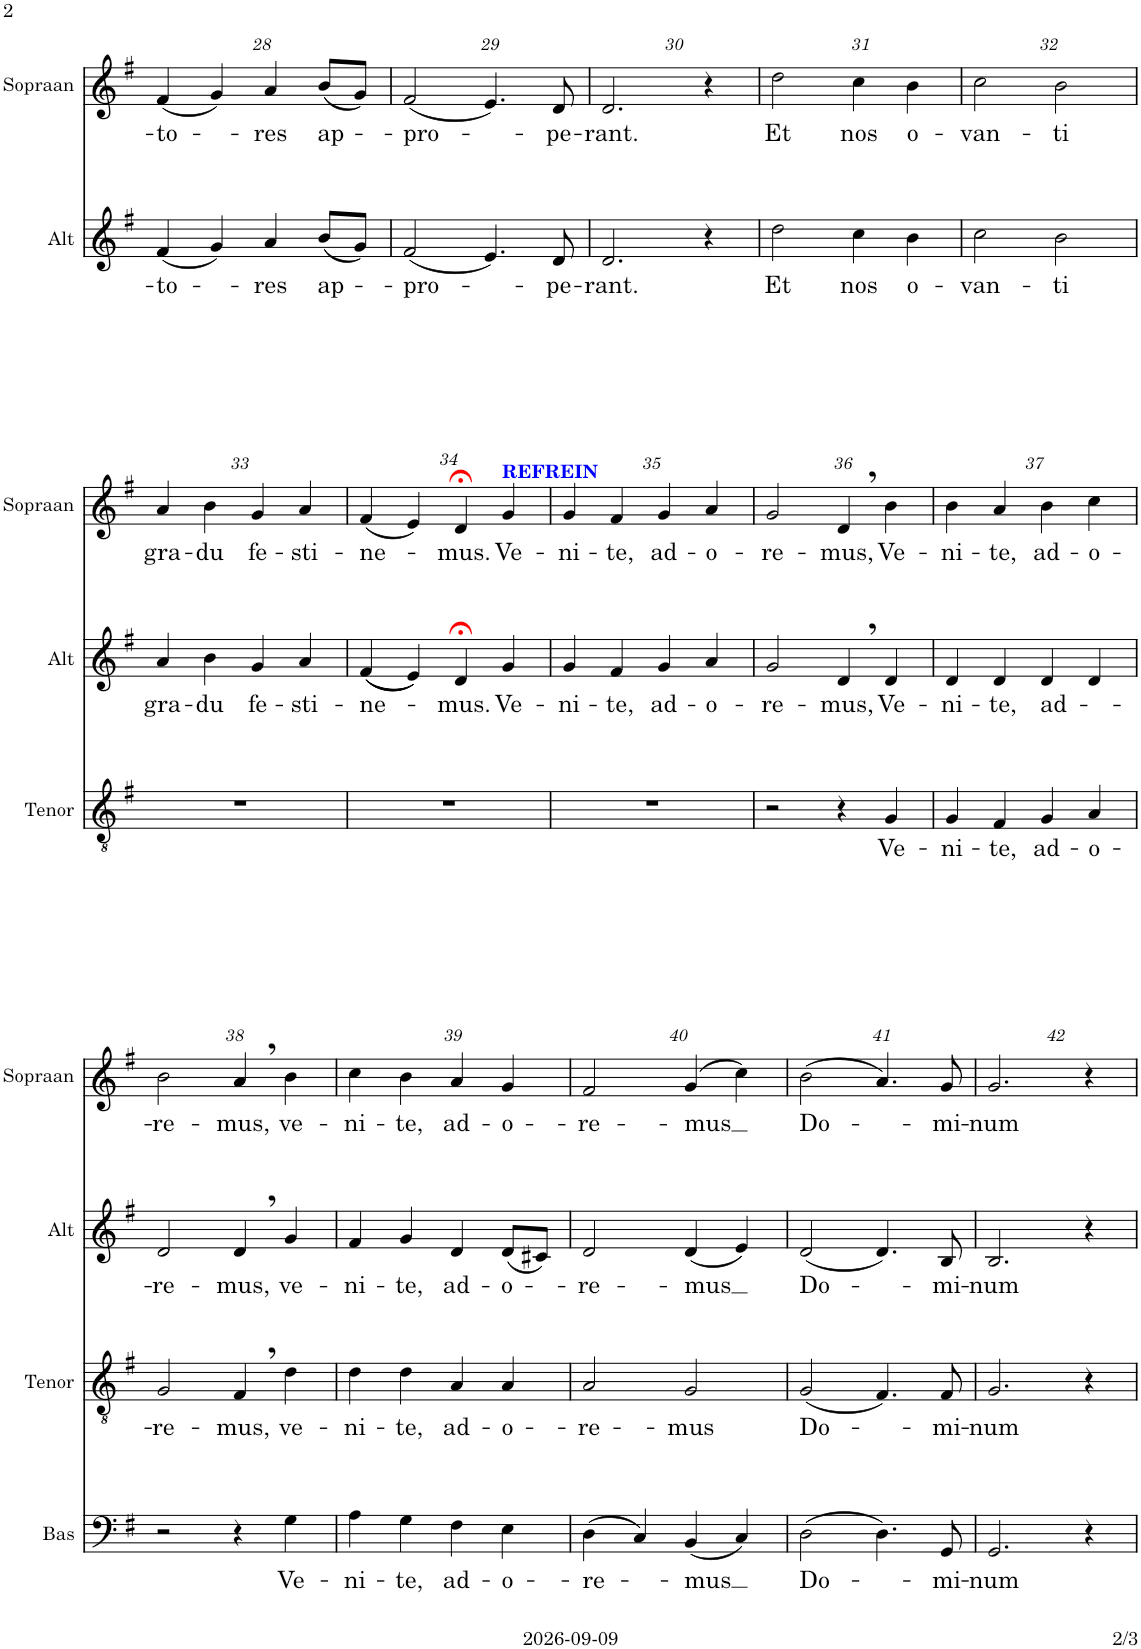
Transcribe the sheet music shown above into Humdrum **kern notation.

**kern	**text	**kern	**text	**kern	**text	**kern	**text
*part4	*part4	*part3	*part3	*part2	*part2	*part1	*part1
*staff4	*staff4	*staff3	*staff3	*staff2	*staff2	*staff1	*staff1
*I"Bas	*	*I"Tenor	*	*I"Alt	*	*I"Sopraan	*
*I'Bas	*	*I'Tenor	*	*I'Alt	*	*I'Sopraan	*
!!LO:PB:g=z
*clefF4	*	*clefGv2	*	*clefG2	*	*clefG2	*
*k[f#]	*	*k[f#]	*	*k[f#]	*	*k[f#]	*
*M4/4	*	*M4/4	*	*M4/4	*	*M4/4	*
*met(c)	*	*met(c)	*	*met(c)	*	*met(c)	*
=28	=28	=28	=28	=28	=28	=28	=28
!	!	!	!	!	!LO:LY:b	!	!LO:LY:b
1r	.	1r	.	(4f#/	-to-	(4f#/	-to-
.	.	.	.	4g/)	.	4g/)	.
!	!	!	!	!	!LO:LY:b	!	!LO:LY:b
.	.	.	.	4a/	-res	4a/	-res
!	!	!	!	!	!LO:LY:b	!	!LO:LY:b
.	.	.	.	(8b/L	ap-	(8b/L	ap-
.	.	.	.	8g/J)	.	8g/J)	.
=29	=29	=29	=29	=29	=29	=29	=29
!	!	!	!	!	!LO:LY:b	!	!LO:LY:b
1r	.	1r	.	(2f#/	-pro-	(2f#/	-pro-
.	.	.	.	4.e/)	.	4.e/)	.
!	!	!	!	!	!LO:LY:b	!	!LO:LY:b
.	.	.	.	8d/	-pe-	8d/	-pe-
=30	=30	=30	=30	=30	=30	=30	=30
!	!	!	!	!	!LO:LY:b	!	!LO:LY:b
1r	.	1r	.	2.d/	-rant.	2.d/	-rant.
.	.	.	.	4r	.	4r	.
=31	=31	=31	=31	=31	=31	=31	=31
!	!	!	!	!	!LO:LY:b	!	!LO:LY:b
1r	.	1r	.	2dd\	Et	2dd\	Et
!	!	!	!	!	!LO:LY:b	!	!LO:LY:b
.	.	.	.	4cc\	nos	4cc\	nos
!	!	!	!	!	!LO:LY:b	!	!LO:LY:b
.	.	.	.	4b\	o-	4b\	o-
=32	=32	=32	=32	=32	=32	=32	=32
!	!	!	!	!	!LO:LY:b	!	!LO:LY:b
1r	.	1r	.	2cc\	-van-	2cc\	-van-
!	!	!	!	!	!LO:LY:b	!	!LO:LY:b
.	.	.	.	2b\	-ti	2b\	-ti
!!LO:LB:g=z
=33	=33	=33	=33	=33	=33	=33	=33
!	!	!	!	!	!LO:LY:b	!	!LO:LY:b
1r	.	1r	.	4a/	gra-	4a/	gra-
!	!	!	!	!	!LO:LY:b	!	!LO:LY:b
.	.	.	.	4b\	-du	4b\	-du
!	!	!	!	!	!LO:LY:b	!	!LO:LY:b
.	.	.	.	4g/	fe-	4g/	fe-
!	!	!	!	!	!LO:LY:b	!	!LO:LY:b
.	.	.	.	4a/	-sti-	4a/	-sti-
=34	=34	=34	=34	=34	=34	=34	=34
!	!	!	!	!	!LO:LY:b	!	!LO:LY:b
1r	.	1r	.	((4f#/	-ne-	(4f#/	-ne-
.	.	.	.	4e/))	.	4e/)	.
!	!	!	!	!	!LO:LY:b	!	!LO:LY:b
.	.	.	.	4d;</	-mus.	4d;</	-mus.
!	!	!	!	!	!	!LO:TX:a:B:color=#0000FF:t=REFREIN	!
!	!	!	!	!	!LO:LY:b	!	!LO:LY:b
.	.	.	.	4g/	Ve-	4g/	Ve-
=35	=35	=35	=35	=35	=35	=35	=35
!	!	!	!	!	!LO:LY:b	!	!LO:LY:b
1r	.	1r	.	4g/	-ni-	4g/	-ni-
!	!	!	!	!	!LO:LY:b	!	!LO:LY:b
.	.	.	.	4f#/	-te,	4f#/	-te,
!	!	!	!	!	!LO:LY:b	!	!LO:LY:b
.	.	.	.	4g/	ad-	4g/	ad-
!	!	!	!	!	!LO:LY:b	!	!LO:LY:b
.	.	.	.	4a/	-o-	4a/	-o-
=36	=36	=36	=36	=36	=36	=36	=36
!	!	!	!	!	!LO:LY:b	!	!LO:LY:b
2r	.	2r	.	2g/	-re-	2g/	-re-
!	!	!	!	!	!LO:LY:b	!	!LO:LY:b
4r	.	4r	.	4d,/	-mus,	4d,/	-mus,
!	!	!	!LO:LY:b	!	!LO:LY:b	!	!LO:LY:b
4r	.	4G/	Ve-	4d/	Ve-	4b\	Ve-
=37	=37	=37	=37	=37	=37	=37	=37
!	!	!	!LO:LY:b	!	!LO:LY:b	!	!LO:LY:b
4r	.	4G/	-ni-	4d/	-ni-	4b\	-ni-
!	!	!	!LO:LY:b	!	!LO:LY:b	!	!LO:LY:b
4r	.	4F#/	-te,	4d/	-te,	4a/	-te,
!	!	!	!LO:LY:b	!	!LO:LY:b	!	!LO:LY:b
4r	.	4G/	ad-	4d/	ad-	4b\	ad-
!	!	!	!LO:LY:b	!	!	!	!LO:LY:b
4r	.	4A/	-o-	4d/	.	4cc\	-o-
!!LO:LB:g=z
=38	=38	=38	=38	=38	=38	=38	=38
!	!	!	!LO:LY:b	!	!LO:LY:b	!	!LO:LY:b
2r	.	2G/	-re-	2d/	-re-	2b\	-re-
!	!	!	!LO:LY:b	!	!LO:LY:b	!	!LO:LY:b
4r	.	4F#,/	-mus,	4d,/	-mus,	4a,/	-mus,
!	!LO:LY:b	!	!LO:LY:b	!	!LO:LY:b	!	!LO:LY:b
4G\	Ve-	4d\	ve-	4g/	ve-	4b\	ve-
=39	=39	=39	=39	=39	=39	=39	=39
!	!LO:LY:b	!	!LO:LY:b	!	!LO:LY:b	!	!LO:LY:b
4A\	-ni-	4d\	-ni-	4f#/	-ni-	4cc\	-ni-
!	!LO:LY:b	!	!LO:LY:b	!	!LO:LY:b	!	!LO:LY:b
4G\	-te,	4d\	-te,	4g/	-te,	4b\	-te,
!	!LO:LY:b	!	!LO:LY:b	!	!LO:LY:b	!	!LO:LY:b
4F#\	ad-	4A/	ad-	4d/	ad-	4a/	ad-
!	!LO:LY:b	!	!LO:LY:b	!	!LO:LY:b	!	!LO:LY:b
4E\	-o-	4A/	-o-	(8d/L	-o-	4g/	-o-
.	.	.	.	8c#X/J)	.	.	.
=40	=40	=40	=40	=40	=40	=40	=40
!	!LO:LY:b	!	!LO:LY:b	!	!LO:LY:b	!	!LO:LY:b
(4D\	-re-	2A/	-re-	2d/	-re-	2f#/	-re-
4C/)	.	.	.	.	.	.	.
!	!LO:LY:b	!	!LO:LY:b	!	!LO:LY:b	!	!LO:LY:b
(4BB/	-mus	2G/	-mus	(4d/	-mus	(4g/	-mus
4C/)	.	.	.	4e/)	.	4cc\)	.
=41	=41	=41	=41	=41	=41	=41	=41
!	!LO:LY:b	!	!LO:LY:b	!	!LO:LY:b	!	!LO:LY:b
(2D\	Do-	(2G/	Do-	(2d/	Do-	(2b\	Do-
4.D\)	.	4.F#/)	.	4.d/)	.	4.a/)	.
!	!LO:LY:b	!	!LO:LY:b	!	!LO:LY:b	!	!LO:LY:b
8GG/	-mi-	8F#/	-mi-	8B/	-mi-	8g/	-mi-
=42	=42	=42	=42	=42	=42	=42	=42
!	!LO:LY:b	!	!LO:LY:b	!	!LO:LY:b	!	!LO:LY:b
2.GG/	-num	2.G/	-num	2.B/	-num	2.g/	-num
4r	.	4r	.	4r	.	4r	.
=	=	=	=	=	=	=	=
*-	*-	*-	*-	*-	*-	*-	*-
